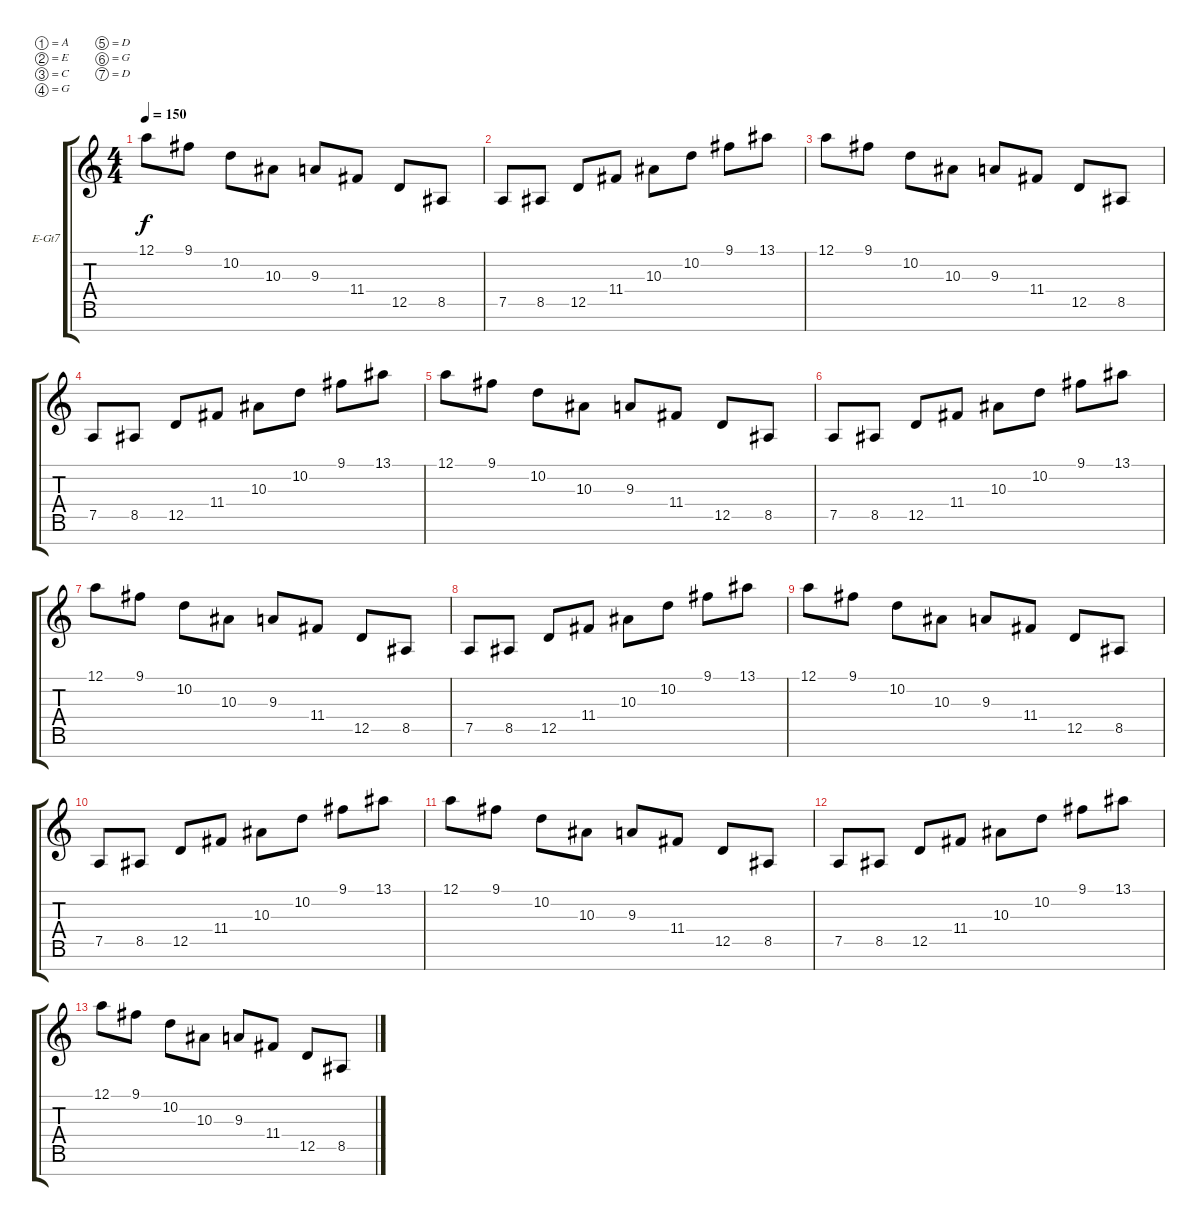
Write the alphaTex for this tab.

\defaultSystemsLayout 4
\bracketExtendMode groupsimilarinstruments
\firstSystemTrackNameOrientation horizontal
\otherSystemsTrackNameOrientation horizontal
\track ("Electric Guitar" "E-Gt7") {instrument electricguitarclean}
\staff {score tabs}
\tuning (A3 E3 C3 G2 D2 G1 D1)
\ts (4 4)
\tempo 150
\clef g2
\scale
0.333333
\ks c
12.1.8{dy f} 9.1.8 10.2.8 10.3.8 9.3.8 11.4.8 12.5.8 8.5.8 |
\scale
0.333333 7.5.8 8.5.8 12.5.8 11.4.8 10.3.8 10.2.8 9.1.8 13.1.8 |
\scale
0.333333 12.1.8 9.1.8 10.2.8 10.3.8 9.3.8 11.4.8 12.5.8 8.5.8 |
\scale
0.333333 7.5.8 8.5.8 12.5.8 11.4.8 10.3.8 10.2.8 9.1.8 13.1.8 |
\scale
0.333333 12.1.8 9.1.8 10.2.8 10.3.8 9.3.8 11.4.8 12.5.8 8.5.8 |
\scale
0.333333 7.5.8 8.5.8 12.5.8 11.4.8 10.3.8 10.2.8 9.1.8 13.1.8 |
\scale
0.333333 12.1.8 9.1.8 10.2.8 10.3.8 9.3.8 11.4.8 12.5.8 8.5.8 |
\scale
0.333333 7.5.8 8.5.8 12.5.8 11.4.8 10.3.8 10.2.8 9.1.8 13.1.8 |
\scale
0.333333 12.1.8 9.1.8 10.2.8 10.3.8 9.3.8 11.4.8 12.5.8 8.5.8 |
\scale
0.333333 7.5.8 8.5.8 12.5.8 11.4.8 10.3.8 10.2.8 9.1.8 13.1.8 |
\scale
0.333333 12.1.8 9.1.8 10.2.8 10.3.8 9.3.8 11.4.8 12.5.8 8.5.8 |
\scale
0.333333 7.5.8 8.5.8 12.5.8 11.4.8 10.3.8 10.2.8 9.1.8 13.1.8 |
\scale
0.333333 12.1.8 9.1.8 10.2.8 10.3.8 9.3.8 11.4.8 12.5.8 8.5.8 |
\scale
0.333333 |
\scale
0.333333 |
\scale
0.333333
